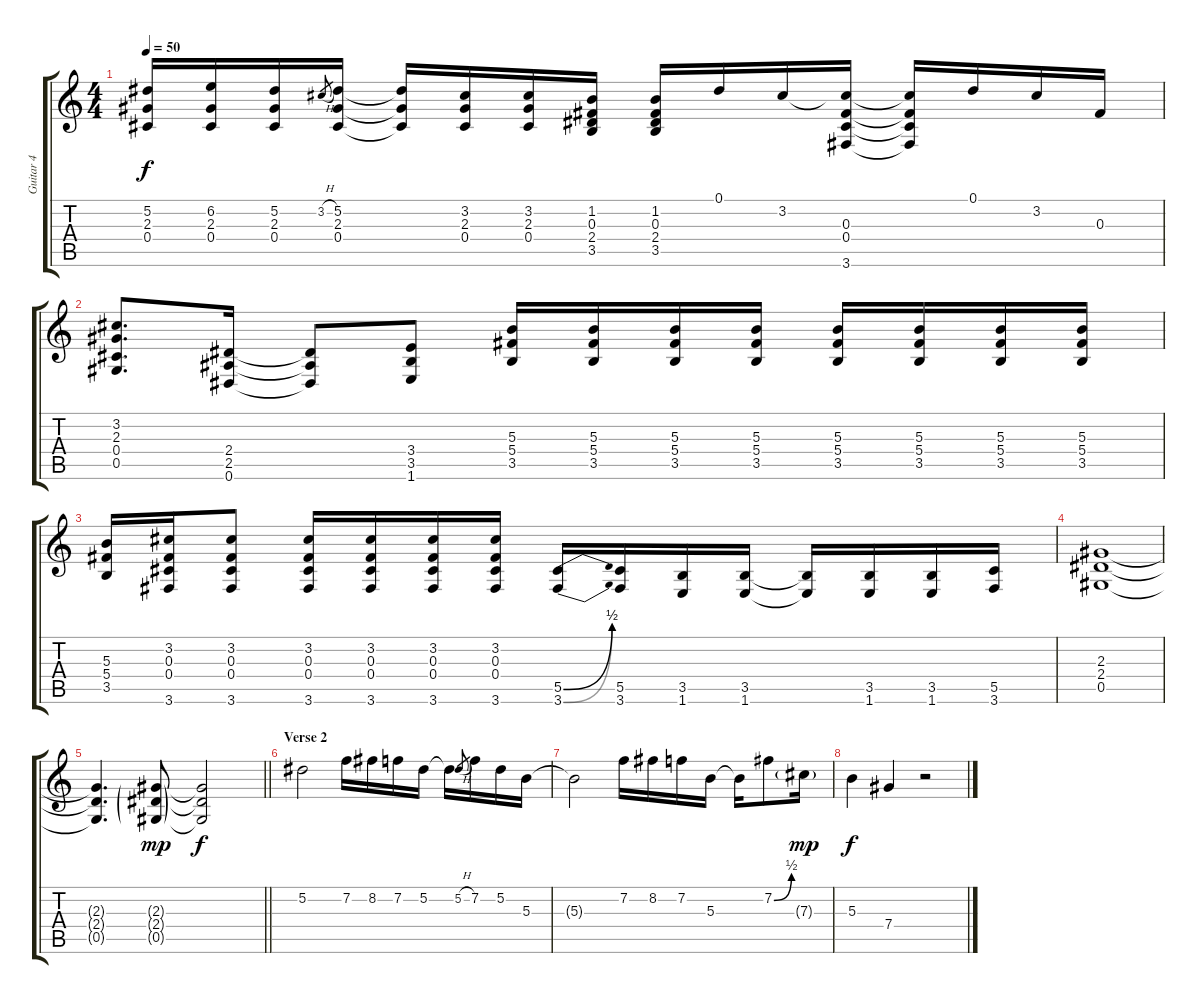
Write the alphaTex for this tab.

\track ("Guitar 4" "Guitar 4") {instrument electricguitarclean}
\staff {score tabs}
\tuning (Eb4 Bb3 Gb3 Db3 Ab2 Eb2) {hide}
\ts (4 4)
\tempo 50
\clef g2
\ks c
(5.2 2.3 0.4).16{dy f} (6.2 2.3 0.4).16 (5.2 2.3 0.4).16 3.2{h}.8{gr} (5.2 2.3 0.4).16 (5.2{t} 2.3{t} 0.4{t}).16 (3.2 2.3 0.4).16 (3.2 2.3 0.4).16 (1.2 0.3 2.4 3.5).16 (1.2 0.3 2.4 3.5).16 0.1.16 3.2.16 (3.2{t} 0.3 0.4 3.6).16 (3.2{t} 0.3{t} 0.4{t} 3.6{t}).16 0.1.16 3.2.16 0.3.16 |
(3.2 2.3 0.4 0.5).8{d} (2.4 2.5 0.6).16 (2.4{t} 2.5{t} 0.6{t}).8 (3.4 3.5 1.6).8 (5.3 5.4 3.5).16 (5.3 5.4 3.5).16 (5.3 5.4 3.5).16 (5.3 5.4 3.5).16 (5.3 5.4 3.5).16 (5.3 5.4 3.5).16 (5.3 5.4 3.5).16 (5.3 5.4 3.5).16 |
(5.3 5.4 3.5).16 (3.2 0.3 0.4 3.6).16 (3.2 0.3 0.4 3.6).8 (3.2 0.3 0.4 3.6).16 (3.2 0.3 0.4 3.6).16 (3.2 0.3 0.4 3.6).16 (3.2 0.3 0.4 3.6).16 (5.5{be (bend 0 0 60 2)} 3.6{be (bend 0 0 60 2)}).16 (5.5 3.6).16 (3.5 1.6).16 (3.5 1.6).16 (3.5{t} 1.6{t}).16 (3.5 1.6).16 (3.5 1.6).16 (5.5 3.6).16 |
(2.3 2.4 0.5).1 |
\barLineRight lightlight
(2.3{t} 2.4{t} 0.5{t}).4{d} (2.3{g} 2.4{g} 0.5{g}).8{dy mp} (2.3{t} 2.4{t} 0.5{t}).2{dy f} |
\section ("" "Verse 2")
5.2.2 7.2.16 8.2.16 7.2.16 5.2.16 5.2{t}.16 5.2{h}.8{gr} 7.2.16 5.2.16 5.3.16 |
5.3{t}.2 7.2.16 8.2.16 7.2.16 5.3.16 5.3{t}.16 7.2{be (bend 0 0 60 2)}.8 7.3{g}.16{dy mp} |
5.3.4{dy f} 7.4.4 r.2
